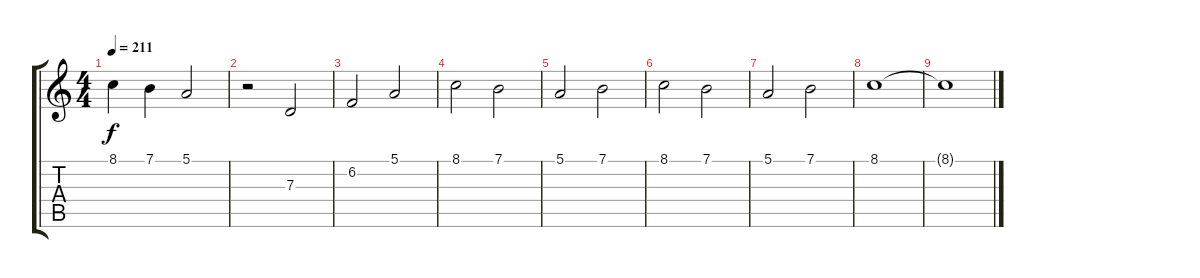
\track "" {instrument electricpiano1}
\staff {score tabs}
\tuning (E4 B3 G3 D3 A2 E2) {hide}
\ts (4 4)
\tempo 211
\clef g2
\ks c
8.1.4{dy f} 7.1.4 5.1.2 |
r.2 7.3.2 |
6.2.2 5.1.2 |
8.1.2 7.1.2 |
5.1.2 7.1.2 |
8.1.2 7.1.2 |
5.1.2 7.1.2 |
8.1.1 |
8.1{t}.1
